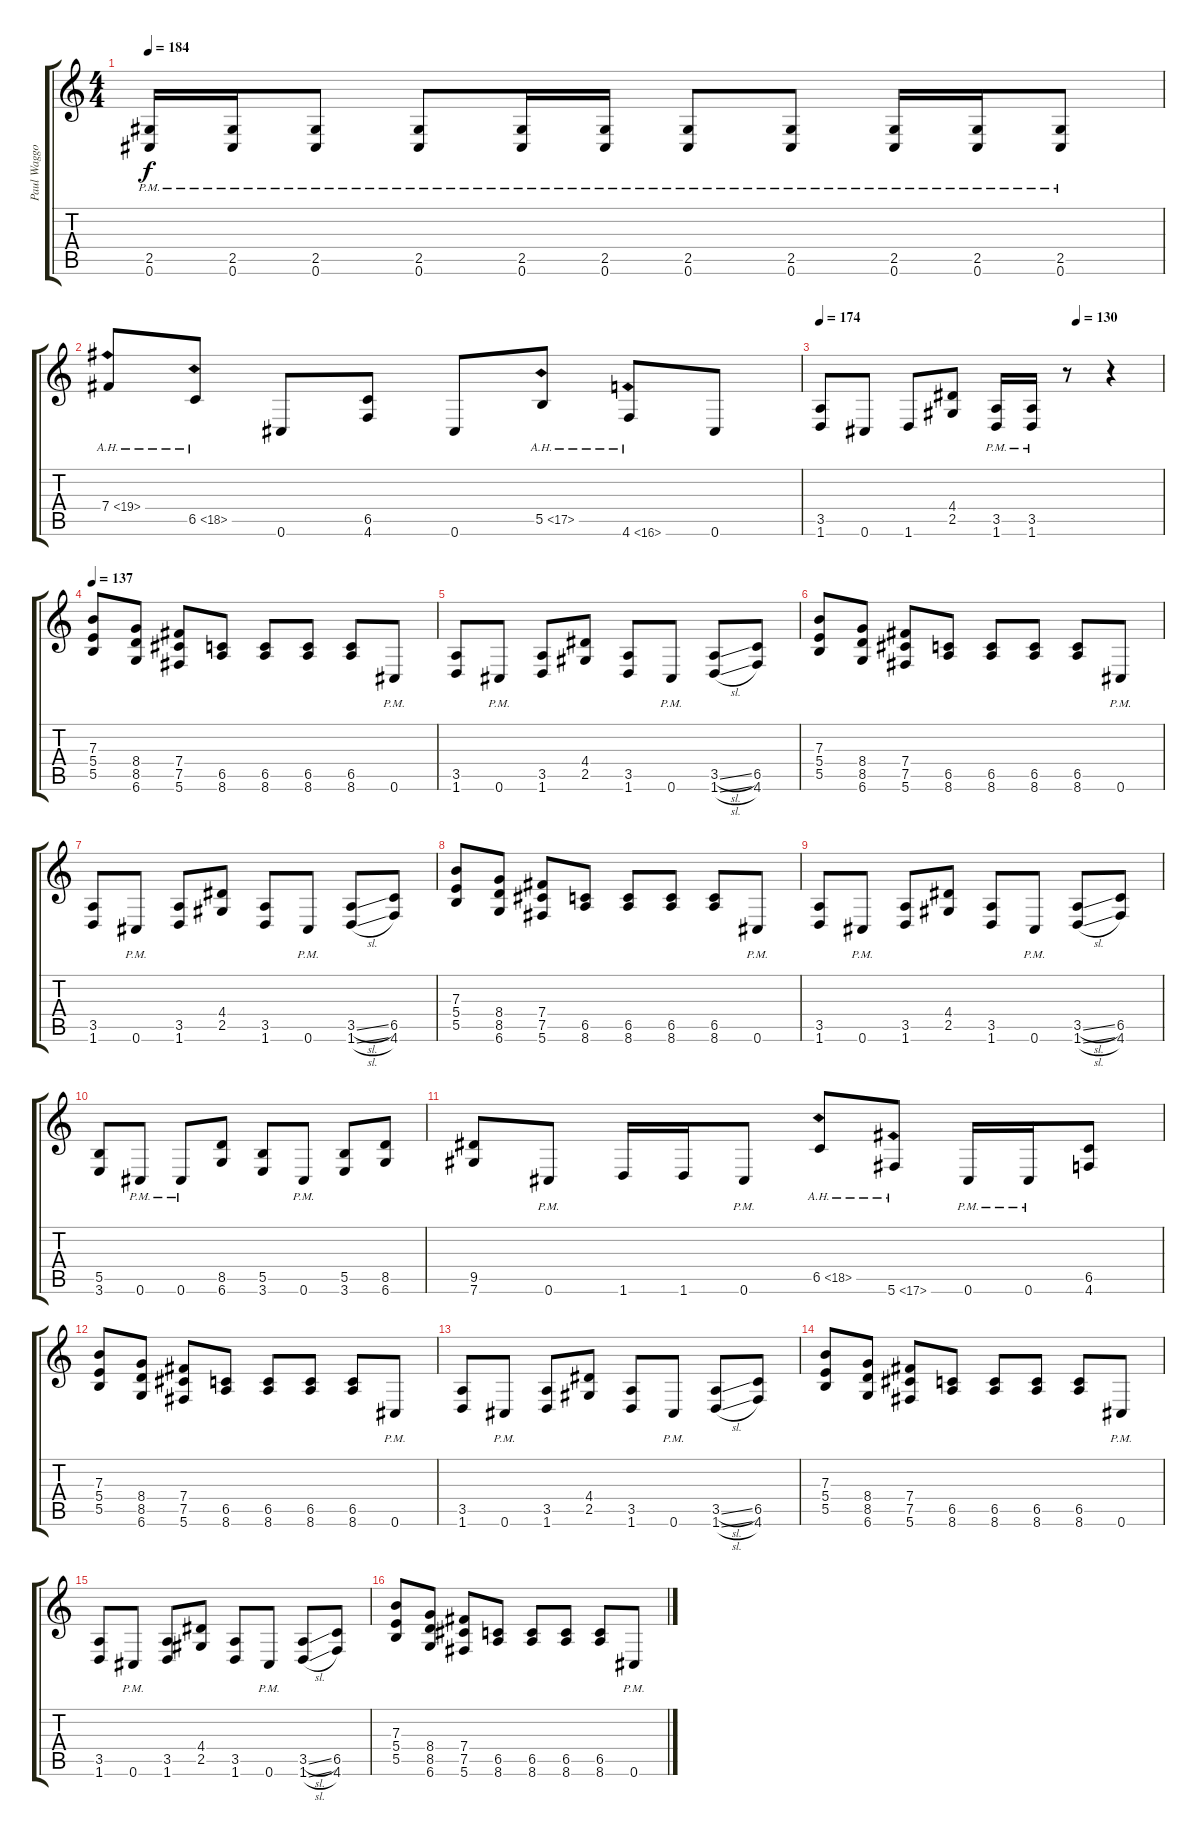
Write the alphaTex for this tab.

\track ("Paul Waggoner" "Paul Waggo") {instrument overdrivenguitar}
\staff {score tabs}
\tuning (Db4 Ab3 E3 B2 Gb2 Db2) {hide}
\ts (4 4)
\tempo 184
\clef g2
\ks c
(2.5{pm} 0.6{pm}).16{dy f} (2.5{pm} 0.6{pm}).16 (2.5{pm} 0.6{pm}).8 (2.5{pm} 0.6{pm}).8 (2.5{pm} 0.6{pm}).16 (2.5{pm} 0.6{pm}).16 (2.5{pm} 0.6{pm}).8 (2.5{pm} 0.6{pm}).8 (2.5{pm} 0.6{pm}).16 (2.5{pm} 0.6{pm}).16 (2.5{pm} 0.6{pm}).8 |
7.4{ah 12}.8 6.5{ah 12}.8 0.6.8 (6.5 4.6).8 0.6.8 5.5{ah 12}.8 4.6{ah 12}.8 0.6.8 |
\tempo 174
\tempo (130 0.75)
(3.5 1.6).8 0.6.8 1.6.8 (4.4 2.5).8 (3.5{pm} 1.6{pm}).16 (3.5{pm} 1.6{pm}).16 r.8 r.4 |
\tempo 137
(7.3 5.4 5.5).8 (8.4 8.5 6.6).8 (7.4 7.5 5.6).8 (6.5 8.6).8 (6.5 8.6).8 (6.5 8.6).8 (6.5 8.6).8 0.6{pm}.8 |
(3.5 1.6).8 0.6{pm}.8 (3.5 1.6).8 (4.4 2.5).8 (3.5 1.6).8 0.6{pm}.8 (3.5{sl} 1.6{sl}).8 (6.5 4.6).8 |
(7.3 5.4 5.5).8 (8.4 8.5 6.6).8 (7.4 7.5 5.6).8 (6.5 8.6).8 (6.5 8.6).8 (6.5 8.6).8 (6.5 8.6).8 0.6{pm}.8 |
(3.5 1.6).8 0.6{pm}.8 (3.5 1.6).8 (4.4 2.5).8 (3.5 1.6).8 0.6{pm}.8 (3.5{sl} 1.6{sl}).8 (6.5 4.6).8 |
(7.3 5.4 5.5).8 (8.4 8.5 6.6).8 (7.4 7.5 5.6).8 (6.5 8.6).8 (6.5 8.6).8 (6.5 8.6).8 (6.5 8.6).8 0.6{pm}.8 |
(3.5 1.6).8 0.6{pm}.8 (3.5 1.6).8 (4.4 2.5).8 (3.5 1.6).8 0.6{pm}.8 (3.5{sl} 1.6{sl}).8 (6.5 4.6).8 |
(5.5 3.6).8 0.6{pm}.8 0.6{pm}.8 (8.5 6.6).8 (5.5 3.6).8 0.6{pm}.8 (5.5 3.6).8 (8.5 6.6).8 |
(9.5 7.6).8 0.6{pm}.8 1.6.16 1.6.16 0.6{pm}.8 6.5{ah 12}.8 5.6{ah 12}.8 0.6{pm}.16 0.6{pm}.16 (6.5 4.6).8 |
(7.3 5.4 5.5).8 (8.4 8.5 6.6).8 (7.4 7.5 5.6).8 (6.5 8.6).8 (6.5 8.6).8 (6.5 8.6).8 (6.5 8.6).8 0.6{pm}.8 |
(3.5 1.6).8 0.6{pm}.8 (3.5 1.6).8 (4.4 2.5).8 (3.5 1.6).8 0.6{pm}.8 (3.5{sl} 1.6{sl}).8 (6.5 4.6).8 |
(7.3 5.4 5.5).8 (8.4 8.5 6.6).8 (7.4 7.5 5.6).8 (6.5 8.6).8 (6.5 8.6).8 (6.5 8.6).8 (6.5 8.6).8 0.6{pm}.8 |
(3.5 1.6).8 0.6{pm}.8 (3.5 1.6).8 (4.4 2.5).8 (3.5 1.6).8 0.6{pm}.8 (3.5{sl} 1.6{sl}).8 (6.5 4.6).8 |
(7.3 5.4 5.5).8 (8.4 8.5 6.6).8 (7.4 7.5 5.6).8 (6.5 8.6).8 (6.5 8.6).8 (6.5 8.6).8 (6.5 8.6).8 0.6{pm}.8
